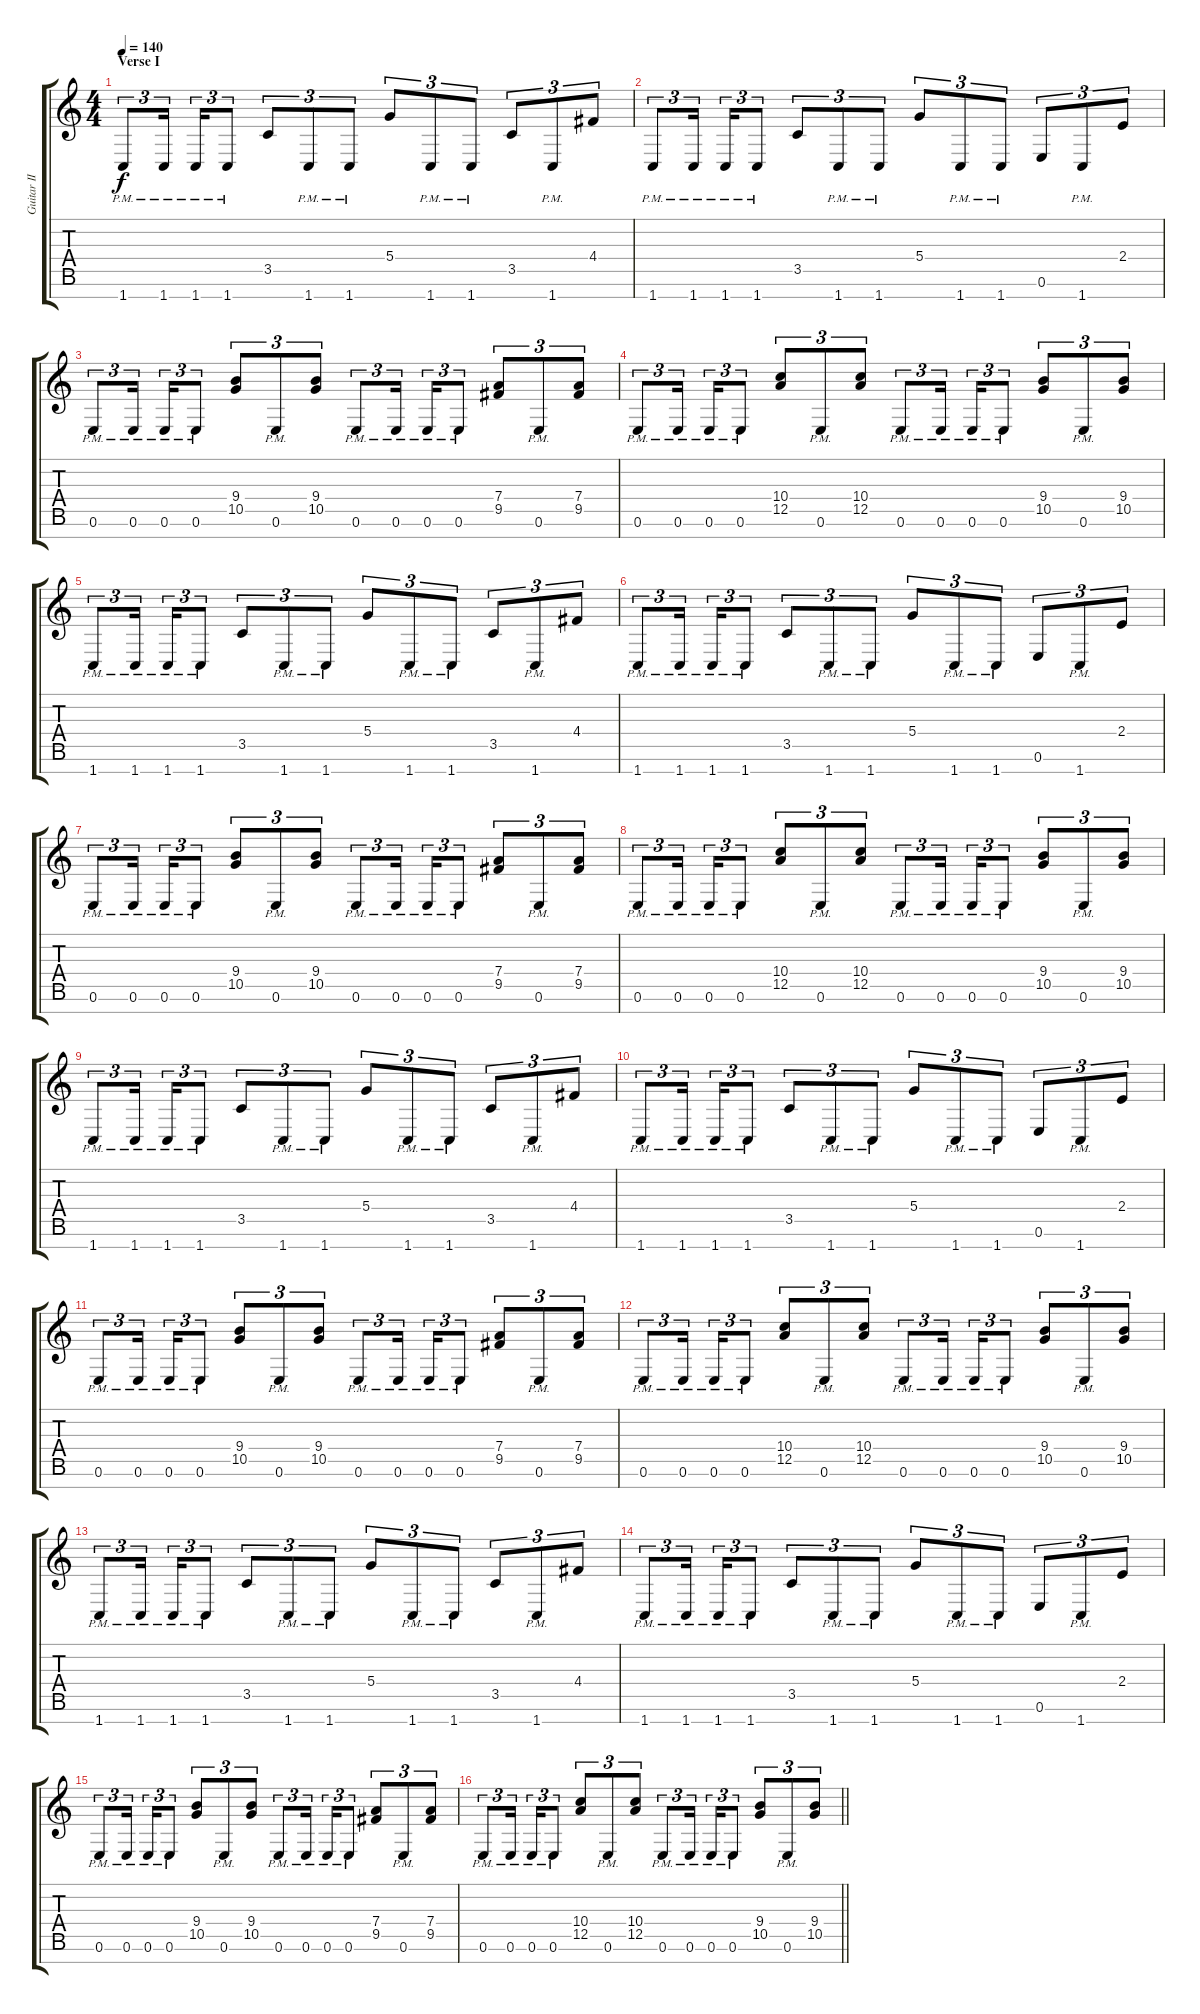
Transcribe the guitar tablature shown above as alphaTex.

\track ("Guitar II" "Guitar II") {instrument distortionguitar}
\staff {score tabs}
\tuning (E4 B3 G3 D3 A2 E2 B1) {hide}
\ts (4 4)
\section ("" "Verse I")
\tempo 140
\clef g2
\ks c
1.7{pm}.8{tu (3 2) dy f} 1.7{pm}.16{tu (3 2)} 1.7{pm}.16{tu (3 2)} 1.7{pm}.8{tu (3 2)} 3.5.8{tu (3 2)} 1.7{pm}.8{tu (3 2)} 1.7{pm}.8{tu (3 2)} 5.4.8{tu (3 2)} 1.7{pm}.8{tu (3 2)} 1.7{pm}.8{tu (3 2)} 3.5.8{tu (3 2)} 1.7{pm}.8{tu (3 2)} 4.4.8{tu (3 2)} |
1.7{pm}.8{tu (3 2)} 1.7{pm}.16{tu (3 2)} 1.7{pm}.16{tu (3 2)} 1.7{pm}.8{tu (3 2)} 3.5.8{tu (3 2)} 1.7{pm}.8{tu (3 2)} 1.7{pm}.8{tu (3 2)} 5.4.8{tu (3 2)} 1.7{pm}.8{tu (3 2)} 1.7{pm}.8{tu (3 2)} 0.6.8{tu (3 2)} 1.7{pm}.8{tu (3 2)} 2.4.8{tu (3 2)} |
0.6{pm}.8{tu (3 2)} 0.6{pm}.16{tu (3 2)} 0.6{pm}.16{tu (3 2)} 0.6{pm}.8{tu (3 2)} (9.4 10.5).8{tu (3 2)} 0.6{pm}.8{tu (3 2)} (9.4 10.5).8{tu (3 2)} 0.6{pm}.8{tu (3 2)} 0.6{pm}.16{tu (3 2)} 0.6{pm}.16{tu (3 2)} 0.6{pm}.8{tu (3 2)} (7.4 9.5).8{tu (3 2)} 0.6{pm}.8{tu (3 2)} (7.4 9.5).8{tu (3 2)} |
0.6{pm}.8{tu (3 2)} 0.6{pm}.16{tu (3 2)} 0.6{pm}.16{tu (3 2)} 0.6{pm}.8{tu (3 2)} (10.4 12.5).8{tu (3 2)} 0.6{pm}.8{tu (3 2)} (10.4 12.5).8{tu (3 2)} 0.6{pm}.8{tu (3 2)} 0.6{pm}.16{tu (3 2)} 0.6{pm}.16{tu (3 2)} 0.6{pm}.8{tu (3 2)} (9.4 10.5).8{tu (3 2)} 0.6{pm}.8{tu (3 2)} (9.4 10.5).8{tu (3 2)} |
1.7{pm}.8{tu (3 2)} 1.7{pm}.16{tu (3 2)} 1.7{pm}.16{tu (3 2)} 1.7{pm}.8{tu (3 2)} 3.5.8{tu (3 2)} 1.7{pm}.8{tu (3 2)} 1.7{pm}.8{tu (3 2)} 5.4.8{tu (3 2)} 1.7{pm}.8{tu (3 2)} 1.7{pm}.8{tu (3 2)} 3.5.8{tu (3 2)} 1.7{pm}.8{tu (3 2)} 4.4.8{tu (3 2)} |
1.7{pm}.8{tu (3 2)} 1.7{pm}.16{tu (3 2)} 1.7{pm}.16{tu (3 2)} 1.7{pm}.8{tu (3 2)} 3.5.8{tu (3 2)} 1.7{pm}.8{tu (3 2)} 1.7{pm}.8{tu (3 2)} 5.4.8{tu (3 2)} 1.7{pm}.8{tu (3 2)} 1.7{pm}.8{tu (3 2)} 0.6.8{tu (3 2)} 1.7{pm}.8{tu (3 2)} 2.4.8{tu (3 2)} |
0.6{pm}.8{tu (3 2)} 0.6{pm}.16{tu (3 2)} 0.6{pm}.16{tu (3 2)} 0.6{pm}.8{tu (3 2)} (9.4 10.5).8{tu (3 2)} 0.6{pm}.8{tu (3 2)} (9.4 10.5).8{tu (3 2)} 0.6{pm}.8{tu (3 2)} 0.6{pm}.16{tu (3 2)} 0.6{pm}.16{tu (3 2)} 0.6{pm}.8{tu (3 2)} (7.4 9.5).8{tu (3 2)} 0.6{pm}.8{tu (3 2)} (7.4 9.5).8{tu (3 2)} |
0.6{pm}.8{tu (3 2)} 0.6{pm}.16{tu (3 2)} 0.6{pm}.16{tu (3 2)} 0.6{pm}.8{tu (3 2)} (10.4 12.5).8{tu (3 2)} 0.6{pm}.8{tu (3 2)} (10.4 12.5).8{tu (3 2)} 0.6{pm}.8{tu (3 2)} 0.6{pm}.16{tu (3 2)} 0.6{pm}.16{tu (3 2)} 0.6{pm}.8{tu (3 2)} (9.4 10.5).8{tu (3 2)} 0.6{pm}.8{tu (3 2)} (9.4 10.5).8{tu (3 2)} |
1.7{pm}.8{tu (3 2)} 1.7{pm}.16{tu (3 2)} 1.7{pm}.16{tu (3 2)} 1.7{pm}.8{tu (3 2)} 3.5.8{tu (3 2)} 1.7{pm}.8{tu (3 2)} 1.7{pm}.8{tu (3 2)} 5.4.8{tu (3 2)} 1.7{pm}.8{tu (3 2)} 1.7{pm}.8{tu (3 2)} 3.5.8{tu (3 2)} 1.7{pm}.8{tu (3 2)} 4.4.8{tu (3 2)} |
1.7{pm}.8{tu (3 2)} 1.7{pm}.16{tu (3 2)} 1.7{pm}.16{tu (3 2)} 1.7{pm}.8{tu (3 2)} 3.5.8{tu (3 2)} 1.7{pm}.8{tu (3 2)} 1.7{pm}.8{tu (3 2)} 5.4.8{tu (3 2)} 1.7{pm}.8{tu (3 2)} 1.7{pm}.8{tu (3 2)} 0.6.8{tu (3 2)} 1.7{pm}.8{tu (3 2)} 2.4.8{tu (3 2)} |
0.6{pm}.8{tu (3 2)} 0.6{pm}.16{tu (3 2)} 0.6{pm}.16{tu (3 2)} 0.6{pm}.8{tu (3 2)} (9.4 10.5).8{tu (3 2)} 0.6{pm}.8{tu (3 2)} (9.4 10.5).8{tu (3 2)} 0.6{pm}.8{tu (3 2)} 0.6{pm}.16{tu (3 2)} 0.6{pm}.16{tu (3 2)} 0.6{pm}.8{tu (3 2)} (7.4 9.5).8{tu (3 2)} 0.6{pm}.8{tu (3 2)} (7.4 9.5).8{tu (3 2)} |
0.6{pm}.8{tu (3 2)} 0.6{pm}.16{tu (3 2)} 0.6{pm}.16{tu (3 2)} 0.6{pm}.8{tu (3 2)} (10.4 12.5).8{tu (3 2)} 0.6{pm}.8{tu (3 2)} (10.4 12.5).8{tu (3 2)} 0.6{pm}.8{tu (3 2)} 0.6{pm}.16{tu (3 2)} 0.6{pm}.16{tu (3 2)} 0.6{pm}.8{tu (3 2)} (9.4 10.5).8{tu (3 2)} 0.6{pm}.8{tu (3 2)} (9.4 10.5).8{tu (3 2)} |
1.7{pm}.8{tu (3 2)} 1.7{pm}.16{tu (3 2)} 1.7{pm}.16{tu (3 2)} 1.7{pm}.8{tu (3 2)} 3.5.8{tu (3 2)} 1.7{pm}.8{tu (3 2)} 1.7{pm}.8{tu (3 2)} 5.4.8{tu (3 2)} 1.7{pm}.8{tu (3 2)} 1.7{pm}.8{tu (3 2)} 3.5.8{tu (3 2)} 1.7{pm}.8{tu (3 2)} 4.4.8{tu (3 2)} |
1.7{pm}.8{tu (3 2)} 1.7{pm}.16{tu (3 2)} 1.7{pm}.16{tu (3 2)} 1.7{pm}.8{tu (3 2)} 3.5.8{tu (3 2)} 1.7{pm}.8{tu (3 2)} 1.7{pm}.8{tu (3 2)} 5.4.8{tu (3 2)} 1.7{pm}.8{tu (3 2)} 1.7{pm}.8{tu (3 2)} 0.6.8{tu (3 2)} 1.7{pm}.8{tu (3 2)} 2.4.8{tu (3 2)} |
0.6{pm}.8{tu (3 2)} 0.6{pm}.16{tu (3 2)} 0.6{pm}.16{tu (3 2)} 0.6{pm}.8{tu (3 2)} (9.4 10.5).8{tu (3 2)} 0.6{pm}.8{tu (3 2)} (9.4 10.5).8{tu (3 2)} 0.6{pm}.8{tu (3 2)} 0.6{pm}.16{tu (3 2)} 0.6{pm}.16{tu (3 2)} 0.6{pm}.8{tu (3 2)} (7.4 9.5).8{tu (3 2)} 0.6{pm}.8{tu (3 2)} (7.4 9.5).8{tu (3 2)} |
\barLineRight lightlight
0.6{pm}.8{tu (3 2)} 0.6{pm}.16{tu (3 2)} 0.6{pm}.16{tu (3 2)} 0.6{pm}.8{tu (3 2)} (10.4 12.5).8{tu (3 2)} 0.6{pm}.8{tu (3 2)} (10.4 12.5).8{tu (3 2)} 0.6{pm}.8{tu (3 2)} 0.6{pm}.16{tu (3 2)} 0.6{pm}.16{tu (3 2)} 0.6{pm}.8{tu (3 2)} (9.4 10.5).8{tu (3 2)} 0.6{pm}.8{tu (3 2)} (9.4 10.5).8{tu (3 2)}
